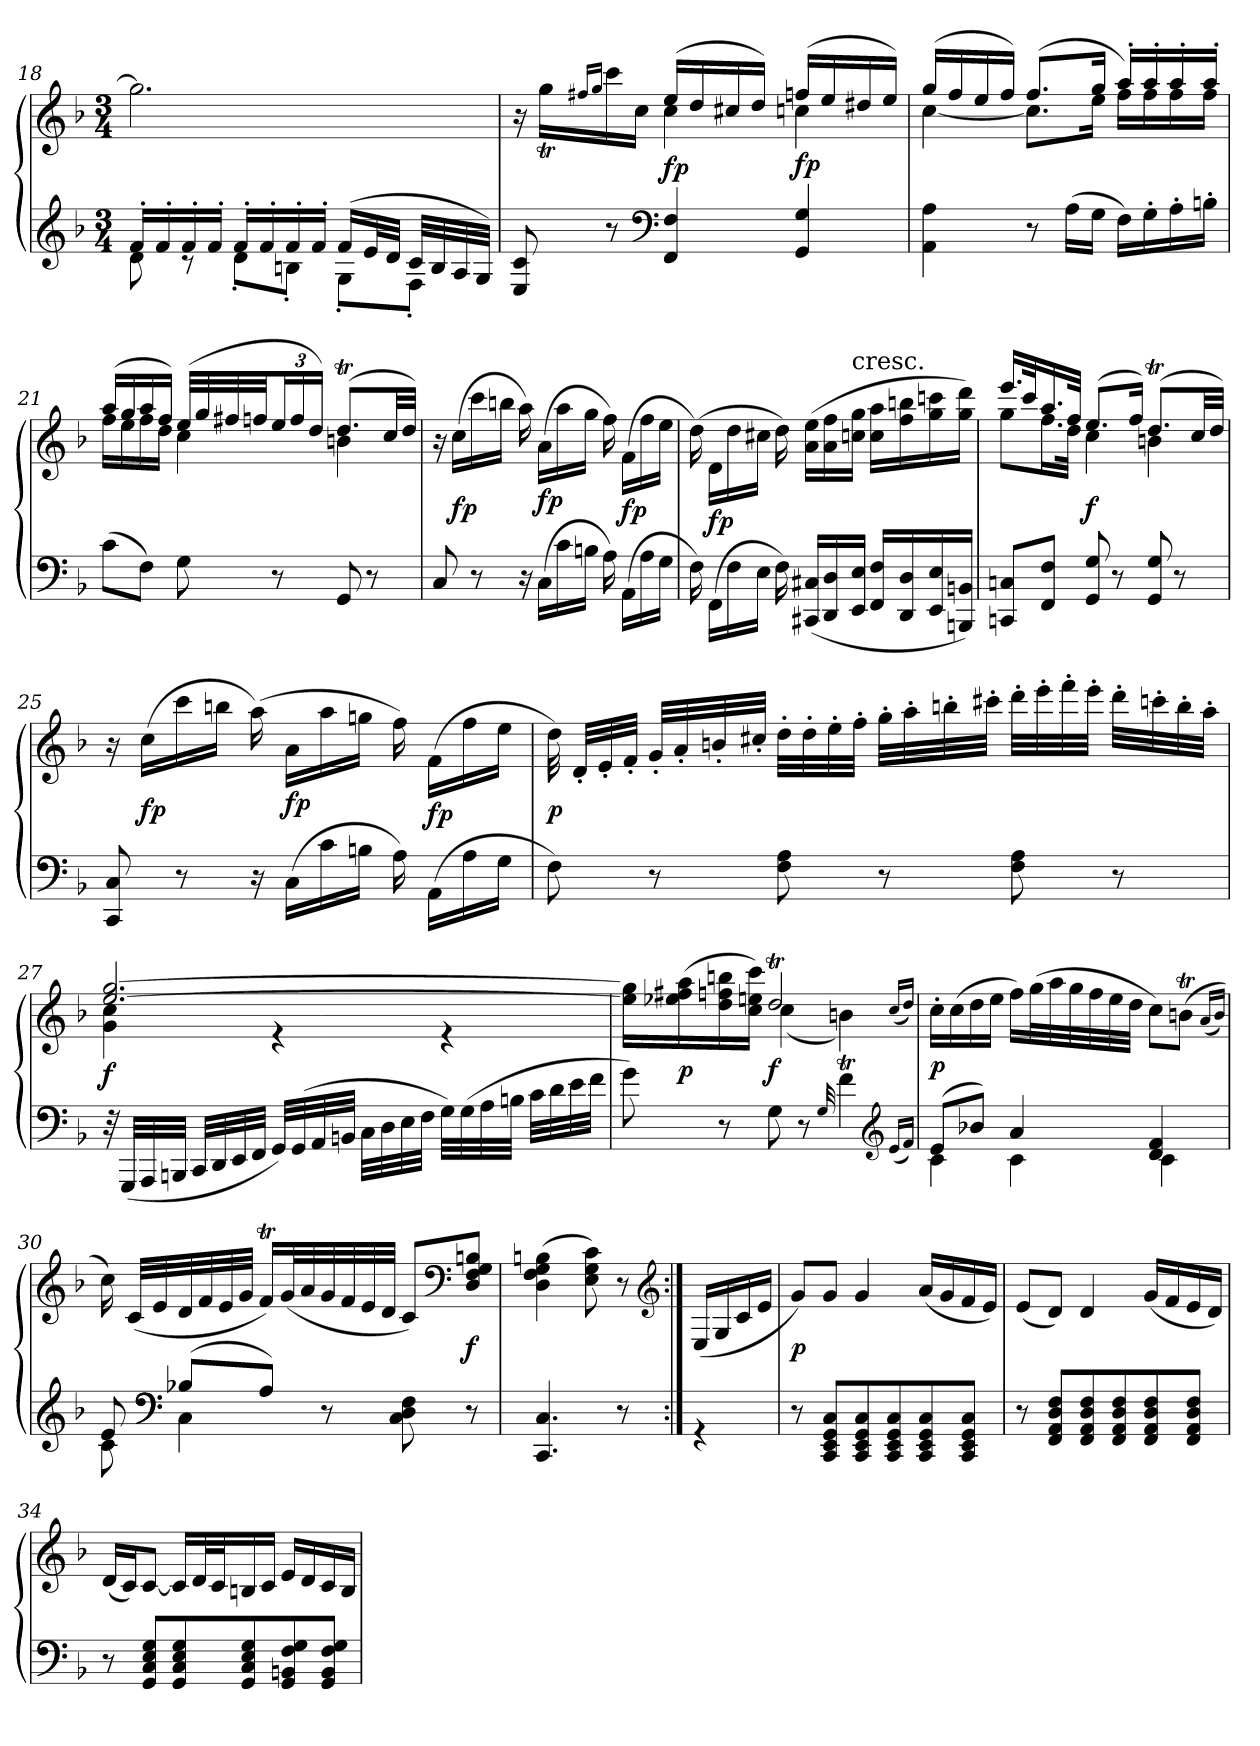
**kern	**kern	**dynam
*part1	*part1	*part1
*staff2	*staff1	*staff1/2
*clefG2	*clefG2	*
*k[b-]	*k[b-]	*
*M3/4	*M3/4	*
=18	=18	=18
*^	*	*
16f'LL	8d	2.gg]	.
16f'	.	.	.
16f'	8rc	.	.
16f'JJ	.	.	.
16f'LL	8d'L	.	.
16f'	.	.	.
16f'	8Bn'J	.	.
16f'JJ	.	.	.
(16fLL	8G'L	.	.
32eL	.	.	.
32dJJJ	.	.	.
32cLLL	8F'J	.	.
32B	.	.	.
32A	.	.	.
32GJJJ)	.	.	.
*v	*v	*	*
=19	=19	=19
*	*^	*
8E 8c	4ryy	16r	.
.	.	16ggTLL)	.
.	.	16qff#XLL	.
.	.	16qggJJ	.
8r	.	16ccc	.
.	.	16ccJJ	.
*clefF4	*	*	*
4FF 4F	((16eeLL	4cc	fp
.	16dd	.	.
.	16cc#X	.	.
.	16ddJJ)	.	.
4GG 4G	(16ffnLL	4ccn	fp
.	16ee	.	.
.	16dd#X	.	.
.	16eeJJ)	.	.
=20	=20	=20	=20
4AA 4A	(16ggLL	[4cc	.
.	16ff	.	.
.	16ee	.	.
.	16ffJJ)	.	.
8r	(8.ffL	8.ccL]	.
(16ALL	.	.	.
16GJJ	16ggJk	16eeJk	.
16FLL)	16aa'LL)	16ffLL	.
16G'	16aa'	16ff	.
16A'	16aa'	16ff	.
16Bn'JJ	16aa'JJ	16ffJJ	.
=21	=21	=21	=21
(8cL	(16aaLL	16ffLL	.
.	16gg	16ee	.
8FJ)	16aa	16ff	.
.	16ffJJ)	16ddJJ	.
8G	(32eeLLL	4cc	.
.	32gg	.	.
.	32ff#X	.	.
.	32ffnJJ	.	.
8r	24eeL	.	.
.	24ff	.	.
.	24ddJJ)	.	.
8GG	(8.ddTL	4bn	.
8r	.	.	.
.	32ccLL	.	.
.	32ddJJJ)	.	.
*	*v	*v	*
=22	=22	=22
8C	16r	.
.	(16ccLL	fp
8r	16ccc	.
.	16bbnJJ	.
16r	16aa)	.
(16CLL	(16aLL	fp
16c	16aa	.
16BnJJ	16ggJJ	.
16A)	16ff)	.
(16AALL	(16fLL	fp
16A	16ff	.
16GJJ	16eeJJ	.
=23	=23	=23
16F)	(16dd)	.
(16FF\LL	16d\LL	fp
16F\	16dd\	.
16E\JJ	16cc#X\JJ	.
16F)	16dd)	.
(16CC#X 16C#XLL	(16a 16eeLL	.
16DD 16D	16a 16ff	.
!	!LO:TX:t=cresc.	!
16EE 16EJJ	16ccn 16ggJJ	.
16FF 16FLL	16cc 16aaLL	.
16DD 16D	16ff 16bbn	.
16EE 16E	16gg 16cccn	.
16BBBn 16BBnJJ)	16gg 16dddJJ)	.
=24	=24	=24
*	*^	*
8CCn 8CnL	16.eeeLL	8ggL	.
.	32ccck	.	.
8FF 8FJ	16.aa	16.ffL	.
.	32ffJJk	32ddJJk	.
8GG 8G	(8.eeL	4cc	f
8r	.	.	.
.	16ffJk)	.	.
8GG 8G	(8.ddTL	4bn	.
8r	.	.	.
.	32ccLL	.	.
.	32ddJJJ)	.	.
*	*v	*v	*
=25	=25	=25
8CC 8C	16r	.
.	(16ccLL	fp
8r	16ccc	.
.	16bbnJJ	.
16r	(16aa)	.
(16CLL	16aLL	fp
16c	16aa	.
16BnJJ	16ggnJJ	.
16A)	16ff)	.
(16AALL	(16fLL	fp
16A	16ff	.
16GJJ	16eeJJ	.
=26	=26	=26
8F)	32dd)	p
.	32d'LLL	.
.	32e'	.
.	32f'JJJ	.
8r	32g'LLL	.
.	32a'	.
.	32bn'	.
.	32cc#X'JJJ	.
8F 8A	32dd'LLL	.
.	32dd'	.
.	32ee'	.
.	32ff'JJJ	.
8r	32gg'LLL	.
.	32aa'	.
.	32bbn'	.
.	32ccc#X'JJJ	.
8F 8A	32ddd'LLL	.
.	32eee'	.
.	32fff'	.
.	32eee'JJJ	.
8r	32ddd'LLL	.
.	32cccn'	.
.	32bb'	.
.	32aa'JJJ	.
=27	=27	=27
*	*^	*
32r	[2.ee [2.gg	4g 4cc	f
(32GGGLLL	.	.	.
32AAA	.	.	.
32BBBnJJJ	.	.	.
32CCLLL	.	.	.
32DD	.	.	.
32EE	.	.	.
32FFJJJ	.	.	.
32GGLLL)	.	4r	.
(32GG	.	.	.
32AA	.	.	.
32BBnJJJ	.	.	.
32CLLL	.	.	.
32D	.	.	.
32E	.	.	.
32FJJJ	.	.	.
32GLLL)	.	4r	.
(32G	.	.	.
32A	.	.	.
32BnJJJ	.	.	.
32cLLL	.	.	.
32d	.	.	.
32e	.	.	.
32fJJJ	.	.	.
=28	=28	=28	=28
8g)	16ee] 16gg]LL	4ryy	.
.	(16ee-X 16ff#X 16aa	.	p
8r	16dd 16ffn 16bbn	.	.
.	16cc 16een 16cccJJ)	.	.
8G	2ddT	(4cc	f
8r	.	.	.
32qqG	.	.	.
4fT	.	4bn)	.
*	*v	*v	*
*clefG2	*	*
*	*^	*
(>16qeLL	.	(>16qccLL	.
16qfJJ)	.	16qddJJ)	.
*	*v	*v	*
=29	=29	=29
*^	*	*
(8eL	4c	16cc'LL	p
.	.	(16cc	.
8b-XJ)	.	16dd	.
.	.	16eeJJ	.
4a	4c	16ffLL)	.
.	.	(32ggL	.
.	.	32aa	.
.	.	32gg	.
.	.	32ff	.
.	.	32ee	.
.	.	32ddJJJ	.
4d 4f	4c	8ccL)	.
.	.	(8bntJ	.
.	.	(16qaLL	.
.	.	16qbJJ)	.
=30	=30	=30	=30
8e	8c	16cc)	.
.	.	(32cLLL	.
.	.	32e	.
*clefF4	*	*	*
(8B-XL	4C	32d	.
.	.	32f	.
.	.	32e	.
.	.	32gJJJ	.
8AJ)	.	16fTLL)	.
.	.	(32gL	.
.	.	32a	.
4.ryy	8r	32g	.
.	.	32f	.
.	.	32e	.
.	.	32dJJJ	.
.	8C 8D 8F	8cL)	.
*	*	*clefF4	*
.	8r	8D 8F 8G 8BnJ	f
*v	*v	*	*
=31	=31	=31
4.CC 4.C	(4D 4F 4G 4Bn	.
.	8E 8G 8c)	.
8r	8r	.
*	*clefG2	*
=:|!	=:|!	=:|!
4rGG	(>16E/LL	.
.	16G/	.
.	16c/	.
.	16eJJ	.
=32	=32	=32
8r	8gL)	p
8CC 8EE 8GG 8CL	8gJ	.
8CC 8EE 8GG 8C	4g	.
8CC 8EE 8GG 8C	.	.
8CC 8EE 8GG 8C	(16aLL	.
.	16g	.
8CC 8EE 8GG 8CJ	16f	.
.	16eJJ)	.
=33	=33	=33
8r	(8eL	.
8FF 8AA 8D 8FL	8dJ)	.
8FF 8AA 8D 8F	4d	.
8FF 8AA 8D 8F	.	.
8FF 8AA 8D 8F	(16gLL	.
.	16f	.
8FF 8AA 8D 8FJ	16e	.
.	16dJJ)	.
=34	=34	=34
8r	(16dLL	.
.	16cJ)	.
8GG 8C 8E 8GL	[8cJ	.
8GG 8C 8E 8G	16cLL]	.
.	32dL	.
.	32cJ	.
8GG 8C 8E 8G	16Bn	.
.	16cJJ	.
8GG 8BBn 8F 8G	16eLL	.
.	16d	.
8GG 8BB 8F 8GJ	16c	.
.	16BJJ	.
=	=	=
*-	*-	*-
